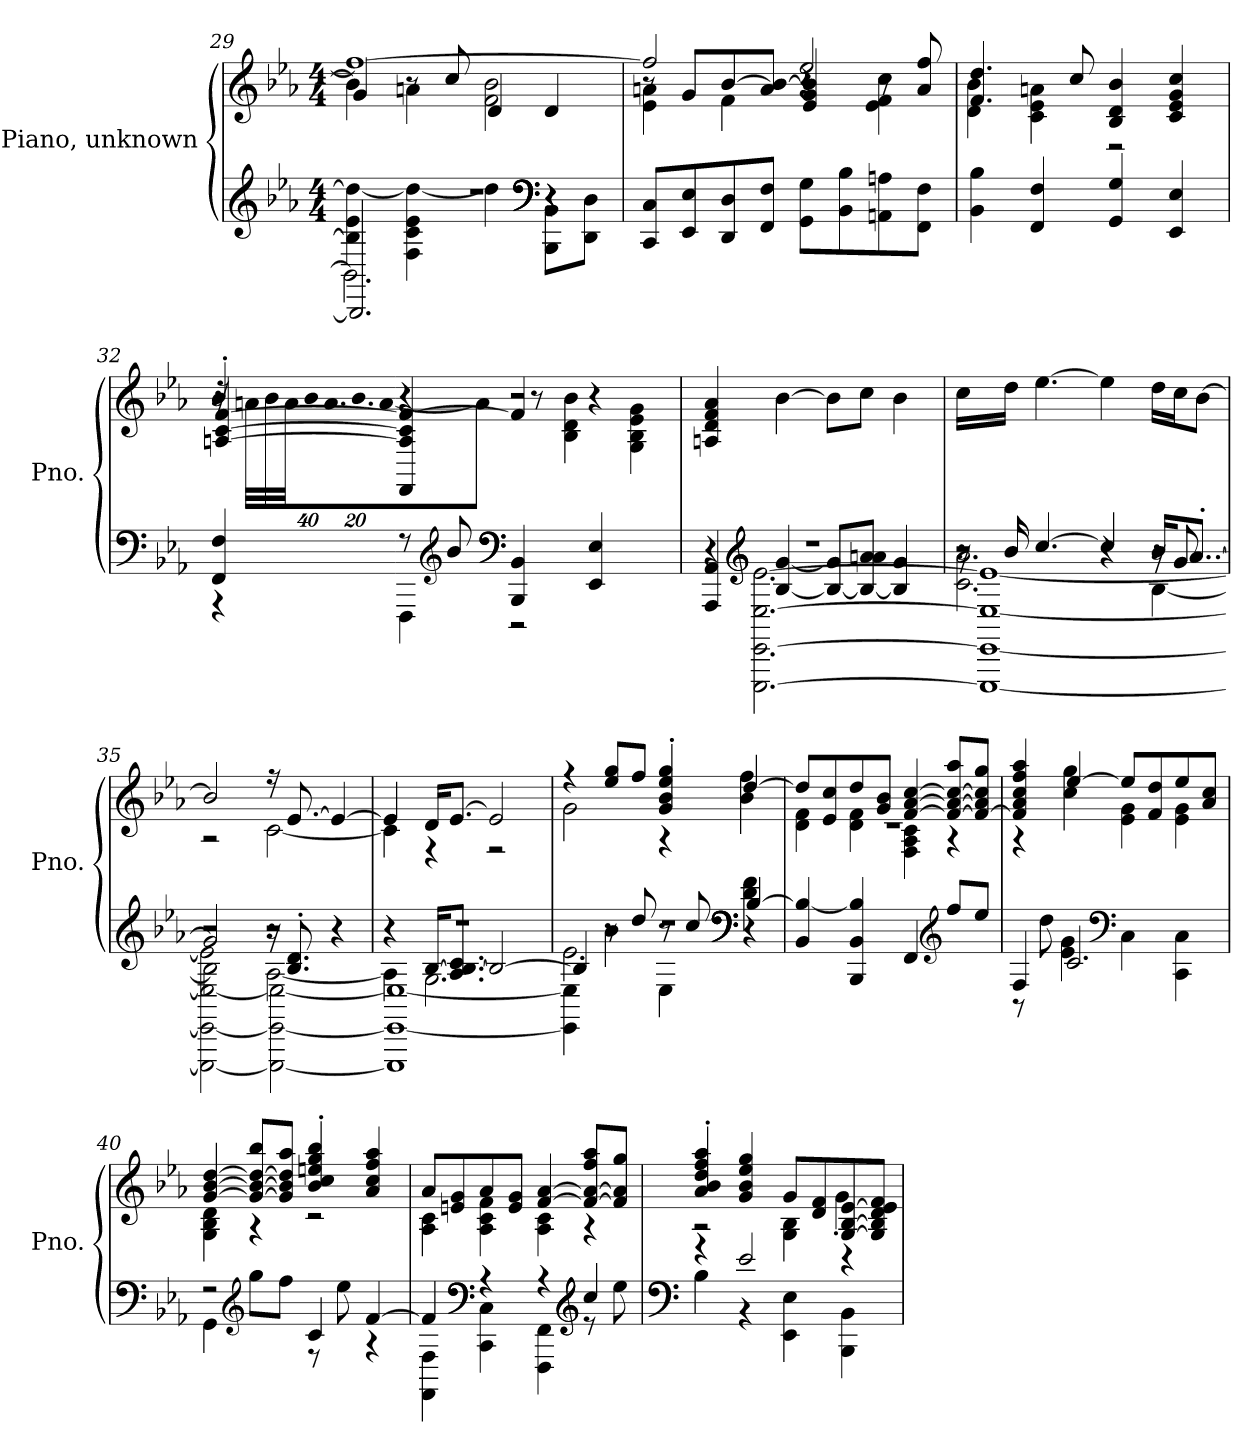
**kern	**kern
*part1	*part1
*staff2	*staff1
*I"Piano, unknown	*
*I'Pno.	*
*clefG2	*clefG2
*k[b-e-a-]	*k[b-e-a-]
*M4/4	*M4/4
=29	=29
*^	*^
*	*^	*	*^
*	*	*^	*	*	*
1r	4B-\] 4e-\ 4dd\_	2.BBB-/]	2.BB-\]	1ff_	4b-\]	4g/
.	4F\ 4c\ 4e-\ 4dd\_	.	.	.	4an\	8r
.	.	.	.	.	.	8cc/
.	4dd\]	.	.	.	2f\ 2b-\	4d/
*clefF4	*	*	*	*	*	*
.	8BBB-\ 8BB-\L	4r	4r	.	.	4d/
.	8DD\ 8D\J	.	.	.	.	.
*v	*v	*v	*v	*	*	*
=30	=30	=30	=30
8CC/ 8C/L	2ff/]	4e-\ 4an\	8r
8EE-/ 8E-/	.	.	8g/L
8DD/ 8D/	.	4f\	[8b-/
8FF/ 8F/J	.	.	8a/ 8b-/_J
8GG\ 8G\L	2ee-/	4r	4e-/ 4g/ 4b-/]
8BB-\ 8B-\	.	.	.
8AAn\ 8An\	.	4e-\ 4f\ 4cc\	8r
8FF\ 8F\J	.	.	8a/ 8ff/
*	*	*v	*v
=31	=31	=31
4BB-\ 4B-\	4.f/ 4.dd/	4d\ 4b-\
4FF/ 4F/	.	4c\ 4e-\ 4an\
.	8cc/	.
4GG/ 4G/	4B-/ 4d/ 4b-/	2r
4EE-/ 4E-/	4c/ 4e-/ 4g/ 4cc/	.
!!LO:LB:g=z
=32	=32	=32
*^	*	*^
4FF/ 4F/	4r	4b-'/	32r	[4An/ [4c/ [4f/
.	.	.	32an\LLL	.
.	.	.	32b-\	.
.	.	.	32a\	.
*	*	*	*Xbrackettup	*
!	!	!	!LO:N:vis=32	!
.	.	.	640%23b-\	.
!	!	!	!LO:N:vis=64.	!
.	.	.	640%17a\L	.
!	!	!	!LO:N:vis=64.	!
.	.	.	640%17b-\J	.
!	!	!	!LO:N:vis=32	!
.	.	.	[640%23a\JJ	.
8r	4FFF\	4r	8a\J]	4FF/ 4A/] 4c/] 4f/_
*clefG2	*	*	*	*
8b-/	.	.	8r	.
*clefF4	*	*	*	*
4BBB-/ 4BB-/	2r	2r	4B-\ 4d\ 4b-\	4f/]
4EE-/ 4E-/	.	.	4G\ 4B-\ 4e-\ 4g\	4r
*	*	*v	*v	*v
=33	=33	=33
*	*^	*
1r	4AAA-/ 4AA-/	4r	4An/ 4d/ 4f/ 4a-/
*clefG2	*	*	*
.	[4B-/ [4g/	[2.EEE-\ [2.EE-\ [2.E-\ [2.e-\	[4b-\
.	8B-/_ 8g/]L	.	8b-\L]
.	8B-/_ 8a-/ 8an/J	.	8cc\J
.	4B-/] 4g/	.	4b-\
=34	=34	=34	=34
*	*	*^	*
2r	2.c\ 2.a-\	16r	1EEE-_ 1EE-_ 1E-_ 1e-_	16cc\LL
.	.	16b-/	.	16dd\JJ
.	.	[4.cc/	.	[4.ee-\
4r	.	4cc/]	.	4ee-\]
16r	[4B-\	16b-/KL	.	16dd\LL
[8.g/	.	8.a-'/J	.	16cc\J
.	.	.	.	[8b-\J
!!LO:LB:g=z
=35	=35	=35	=35	=35
*	*	*	*	*^
2g/]	2B-\]	2r	2EEE-\_ 2EE-\_ 2E-\_ 2e-\]	2b-/]	2r
2r	[2A-\	16r	2EEE-\_ 2EE-\_ 2E-\_	16r	[2c\
.	.	8.B-/' 8.d/'	.	[8.e-/	.
.	.	4r	.	4e-/_	.
=36	=36	=36	=36	=36	=36
1r	4A-\]	4r	1EEE-] 1EE-_ 1E-_	4e-/]	4c\]
.	2.G\	[16B-/KL	.	16d/KL	4r
.	.	8.A-/ 8.B-/_ 8.c/J	.	[8.e-/J	.
.	.	2B-/_	.	2e-/]	2r
=37	=37	=37	=37	=37	=37
1r	2.e-\	4B-/]	4EE-\] 4E-\]	4r	2g\
.	.	8r	4b-\	8ee-/ 8gg/L	.
.	.	8dd/	.	8ff/J	.
.	.	8r	4E-\	4g/' 4b-/' 4ee-/' 4gg/'	4r
.	.	8cc/	.	.	.
*clefF4	*	*	*	*	*
.	4d\ 4f\	[4B-/	4r	[4dd/	4b-\ 4ff\
*	*v	*v	*v	*	*
=38	=38	=38	=38
1r	4BB-/ 4B-/_	8dd/L]	4d\ 4f\
.	.	8e-/ 8cc/	.
.	4BBB-/ 4BB-/ 4B-/]	8dd/	4d\ 4f\
.	.	8g/ 8b-/J	.
.	4FF/	[4f/ [4a-/ [4cc/	4F\ 4A-\ 4c\
*clefG2	*	*	*
.	8ff/L	8f/_ 8a-/_ 8cc/_ 8aa-/L	4r
.	8ee-/J	8f/_ 8a-/] 8cc/] 8gg/J	.
!!LO:LB:g=z	!!
=39	=39	=39	=39
4F/	8r	4f/] 4a-/ 4cc/ 4ff/ 4aa-/	4r
.	8dd\	.	.
2.c/	4e-\ 4g\	[4ee-/	4cc\ 4gg\
*clefF4	*	*	*
.	4C\	8ee-/L]	4e-\ 4g\
.	.	8f/ 8dd/	.
.	4CC\ 4C\	8ee-/	4e-\ 4g\
.	.	8a-/ 8cc/J	.
=40	=40	=40	=40
2r	4GG\	[4g/ [4b-/ [4dd/	4G\ 4B-\ 4d\
*clefG2	*	*	*
.	8gg\L	8g/_ 8b-/_ 8dd/_ 8bb-/L	4r
.	8ff\J	8g/] 8b-/] 8dd/] 8aa-/J	.
4c/	8r	4b-/' 4cc/' 4een/' 4gg/' 4bb-/'	2r
.	8ee-\	.	.
[4f/	4r	4a-/ 4cc/ 4ff/ 4aa-/	.
=41	=41	=41	=41
4f/]	4FF\ 4F\	8a-/L	4A-\ 4c\
.	.	8en/ 8g/	.
*clefF4	*	*	*
4r	4CC\ 4C\	8a-/	4A-\ 4c\ 4f\
.	.	8e/ 8g/J	.
4r	4FFF\ 4FF\	[4f/ [4a-/	4A-\ 4c\
*clefG2	*	*	*
4cc/	8r	8f/_ 8a-/_ 8ff/ 8aa-/L	4r
.	8ee-\	8f/] 8a-/] 8gg/J	.
=42	=42	=42	=42
*clefF4	*	*	*
4r	4B-\	4a-/' 4b-/' 4dd/' 4ff/' 4aa-/'	2r
2e-/	4r	4g/ 4b-/ 4ee-/ 4gg/	.
.	4EE-\ 4E-\	8g/L	4G\ 4B-\
.	.	8d/ 8f/	.
4r	4BBB-\ 4BB-\	[8G/ [8B-/ [8e-/	4g'\
.	.	8G/] 8B-/] 8d/ 8e-/] 8f/J	.
*v	*v	*	*
*	*v	*v
=	=
*-	*-
